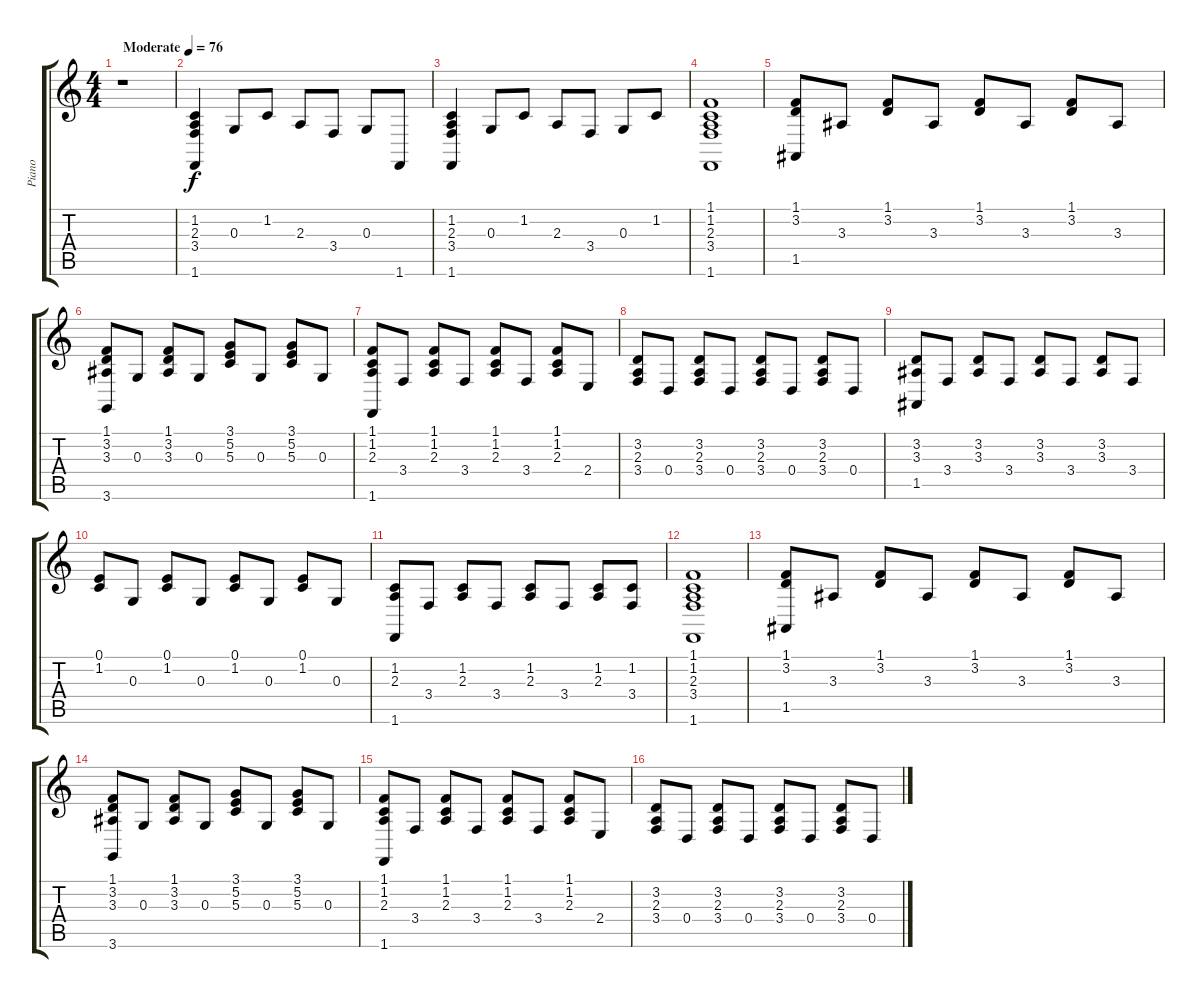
\track ("Piano" "Piano") {instrument brightacousticpiano}
\staff {score tabs}
\tuning (E4 B3 G3 D3 A2 E2) {hide}
\ts (4 4)
\tempo (76 "Moderate")
\clef g2
\ks c
r.1{dy f instrument brightacousticpiano} |
(1.2 2.3 3.4 1.6).4{volume 9 balance 12} 0.3.8 1.2.8 2.3.8 3.4.8 0.3.8 1.6.8 |
(1.2 2.3 3.4 1.6).4 0.3.8 1.2.8 2.3.8 3.4.8 0.3.8 1.2.8 |
(1.1 1.2 2.3 3.4 1.6).1 |
(1.1 3.2 1.5).8 3.3.8 (1.1 3.2).8 3.3.8 (1.1 3.2).8 3.3.8 (1.1 3.2).8 3.3.8 |
(1.1 3.2 3.3 3.6).8 0.3.8 (1.1 3.2 3.3).8 0.3.8 (3.1 5.2 5.3).8 0.3.8 (3.1 5.2 5.3).8 0.3.8 |
(1.1 1.2 2.3 1.6).8 3.4.8 (1.1 1.2 2.3).8 3.4.8 (1.1 1.2 2.3).8 3.4.8 (1.1 1.2 2.3).8 2.4.8 |
(3.2 2.3 3.4).8 0.4.8 (3.2 2.3 3.4).8 0.4.8 (3.2 2.3 3.4).8 0.4.8 (3.2 2.3 3.4).8 0.4.8 |
(3.2 3.3 1.5).8 3.4.8 (3.2 3.3).8 3.4.8 (3.2 3.3).8 3.4.8 (3.2 3.3).8 3.4.8 |
(0.1 1.2).8 0.3.8 (0.1 1.2).8 0.3.8 (0.1 1.2).8 0.3.8 (0.1 1.2).8 0.3.8 |
(1.2 2.3 1.6).8 3.4.8 (1.2 2.3).8 3.4.8 (1.2 2.3).8 3.4.8 (1.2 2.3).8 (1.2 3.4).8 |
(1.1 1.2 2.3 3.4 1.6).1 |
(1.1 3.2 1.5).8 3.3.8 (1.1 3.2).8 3.3.8 (1.1 3.2).8 3.3.8 (1.1 3.2).8 3.3.8 |
(1.1 3.2 3.3 3.6).8 0.3.8 (1.1 3.2 3.3).8 0.3.8 (3.1 5.2 5.3).8 0.3.8 (3.1 5.2 5.3).8 0.3.8 |
(1.1 1.2 2.3 1.6).8 3.4.8 (1.1 1.2 2.3).8 3.4.8 (1.1 1.2 2.3).8 3.4.8 (1.1 1.2 2.3).8 2.4.8 |
(3.2 2.3 3.4).8 0.4.8 (3.2 2.3 3.4).8 0.4.8 (3.2 2.3 3.4).8 0.4.8 (3.2 2.3 3.4).8 0.4.8
